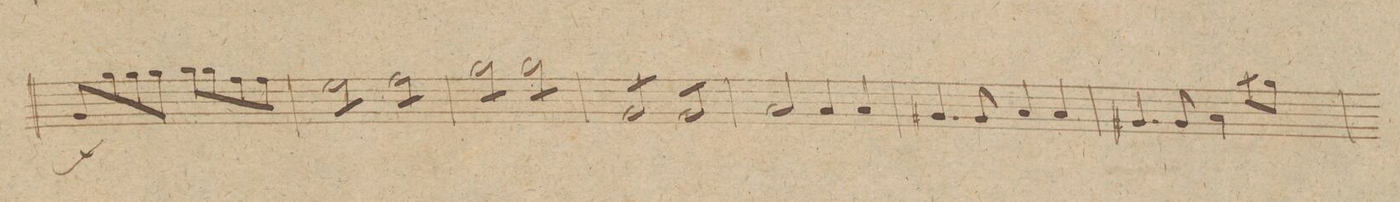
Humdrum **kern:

**kern	**dynam
*I"Alto Viola.	*
*clefF4	*
*k[]	*
*met(c|)	*
*M2/2	*
8BB/L	f
8B\	.
8B\	.
8B\J	.
8B\L	.
8B\	.
8A\	.
8A\J	.
=129	=129
*tremolo	*
8G\L	.
8G\	.
8G\	.
8G\J	.
8A\L	.
8A\	.
8A\	.
8A\J	.
=130	=130
8B\L	.
8B\	.
8B\	.
8B\J	.
8B\L	.
8B\	.
8B\	.
8B\J	.
=131	=131
8BB/L	.
8BB/	.
8BB/	.
8BB/J	.
8BB/L	.
8BB/	.
8BB/	.
8BB/J	.
*Xtremolo	*
=132	=132
2C/	.
4C/	.
4C/	.
=133	=133
4.BB#X/	.
8BB#/	.
4C/	.
4C/	.
=134	=134
4.BB#X/	.
8BB#/	.
4C\	.
8c\L	.
8B\J	.
=135	=135
*-	*-
